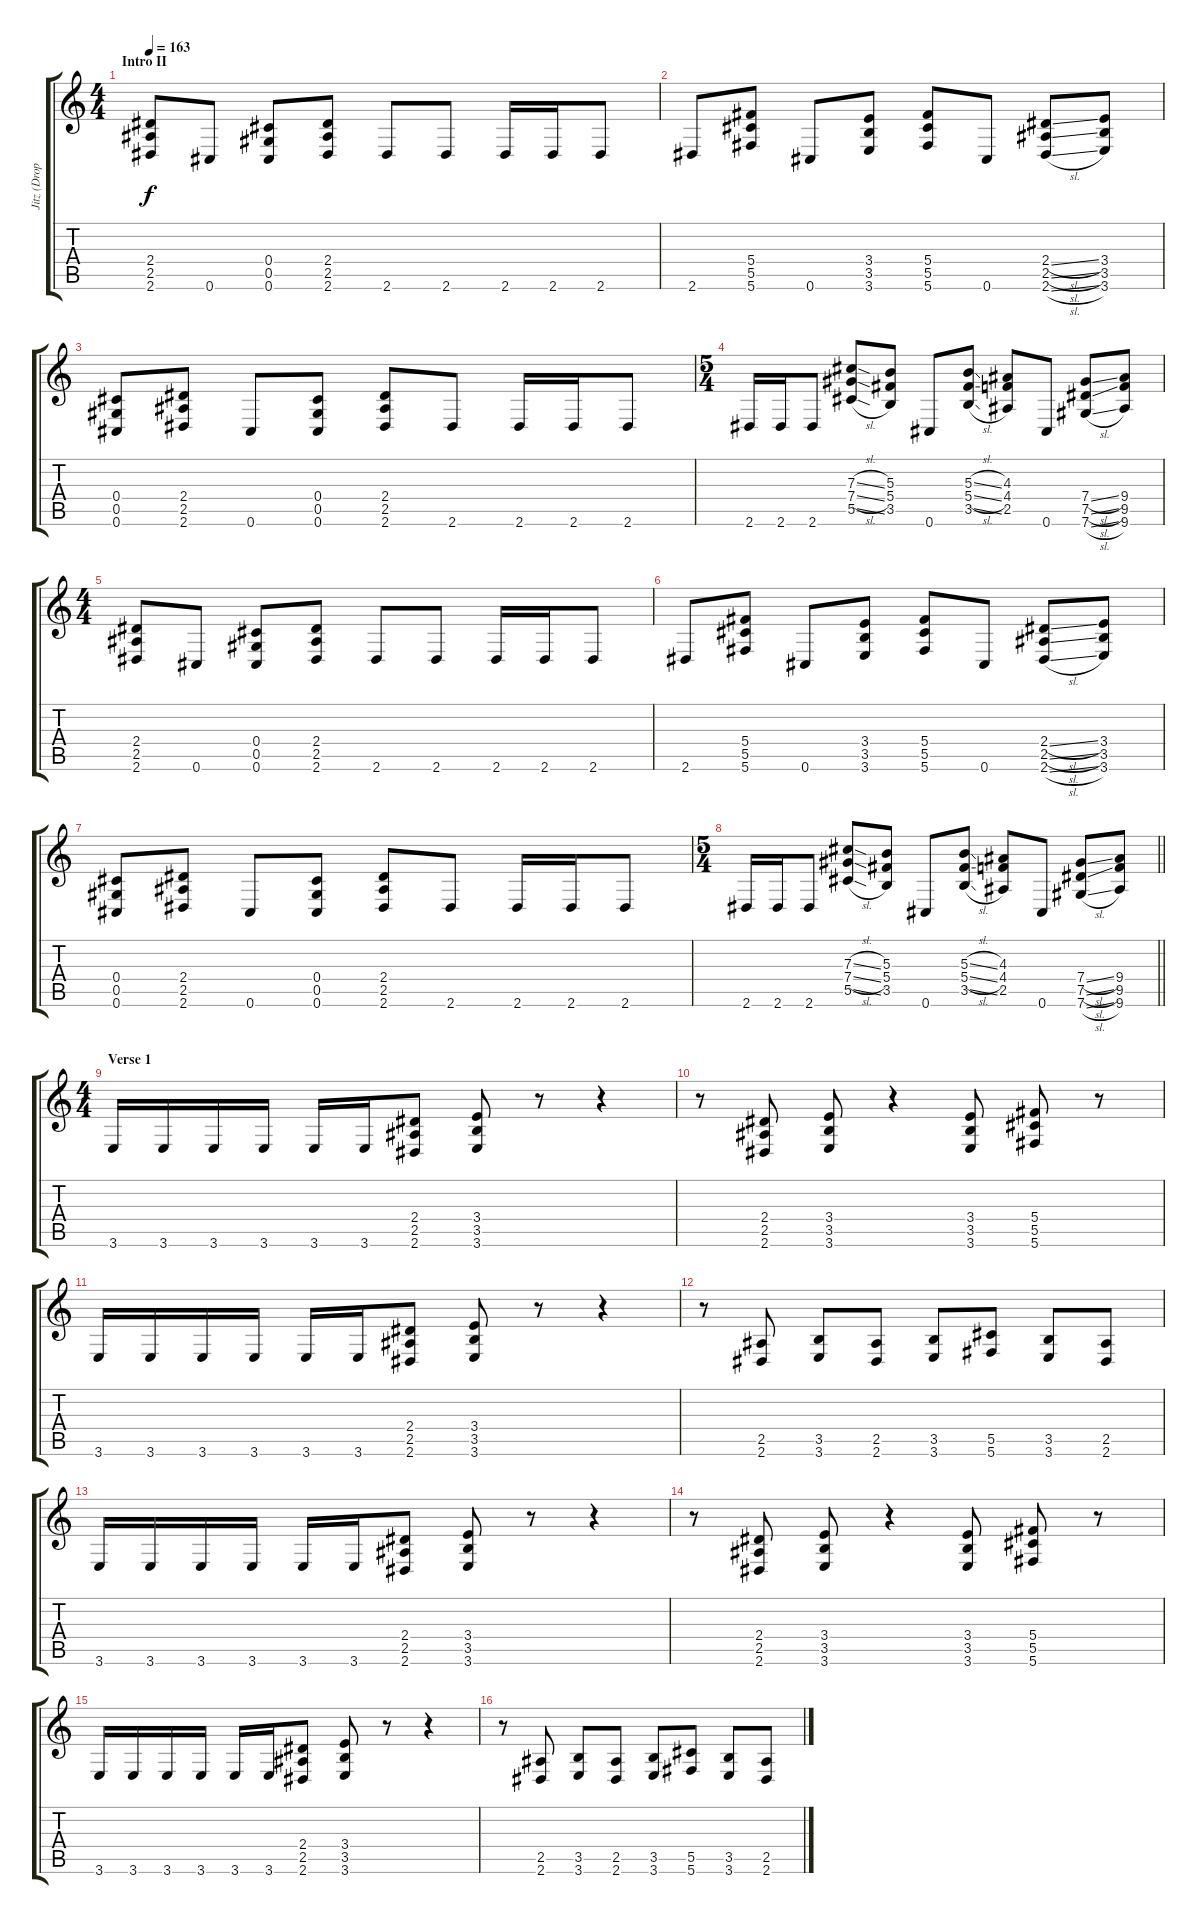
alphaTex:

\track ("Jitz (Dropped Db - Db-Ab-Db-Gb-Bb-Eb)" "Jitz (Drop") {instrument distortionguitar}
\staff {score tabs}
\tuning (Eb4 Bb3 Gb3 Db3 Ab2 Db2) {hide}
\ts (4 4)
\section ("" "Intro II")
\tempo 163
\clef g2
\ks c
(2.4 2.5 2.6).8{dy f} 0.6.8 (0.4 0.5 0.6).8 (2.4 2.5 2.6).8 2.6.8 2.6.8 2.6.16 2.6.16 2.6.8 |
2.6.8 (5.4 5.5 5.6).8 0.6.8 (3.4 3.5 3.6).8 (5.4 5.5 5.6).8 0.6.8 (2.4{sl} 2.5{sl} 2.6{sl}).8 (3.4 3.5 3.6).8 |
(0.4 0.5 0.6).8 (2.4 2.5 2.6).8 0.6.8 (0.4 0.5 0.6).8 (2.4 2.5 2.6).8 2.6.8 2.6.16 2.6.16 2.6.8 |
\ts (5 4)
2.6.16 2.6.16 2.6.8 (7.3{sl} 7.4{sl} 5.5{sl}).8 (5.3 5.4 3.5).8 0.6.8 (5.3{sl} 5.4{sl} 3.5{sl}).8 (4.3 4.4 2.5).8 0.6.8 (7.4{sl} 7.5{sl} 7.6{sl}).8 (9.4 9.5 9.6).8 |
\ts (4 4)
(2.4 2.5 2.6).8 0.6.8 (0.4 0.5 0.6).8 (2.4 2.5 2.6).8 2.6.8 2.6.8 2.6.16 2.6.16 2.6.8 |
2.6.8 (5.4 5.5 5.6).8 0.6.8 (3.4 3.5 3.6).8 (5.4 5.5 5.6).8 0.6.8 (2.4{sl} 2.5{sl} 2.6{sl}).8 (3.4 3.5 3.6).8 |
(0.4 0.5 0.6).8 (2.4 2.5 2.6).8 0.6.8 (0.4 0.5 0.6).8 (2.4 2.5 2.6).8 2.6.8 2.6.16 2.6.16 2.6.8 |
\ts (5 4)
\barLineRight lightlight
2.6.16 2.6.16 2.6.8 (7.3{sl} 7.4{sl} 5.5{sl}).8 (5.3 5.4 3.5).8 0.6.8 (5.3{sl} 5.4{sl} 3.5{sl}).8 (4.3 4.4 2.5).8 0.6.8 (7.4{sl} 7.5{sl} 7.6{sl}).8 (9.4 9.5 9.6).8 |
\ts (4 4)
\section ("" "Verse 1")
3.6.16 3.6.16 3.6.16 3.6.16 3.6.16 3.6.16 (2.4 2.5 2.6).8 (3.4 3.5 3.6).8 r.8 r.4 |
r.8 (2.4 2.5 2.6).8 (3.4 3.5 3.6).8 r.4 (3.4 3.5 3.6).8 (5.4 5.5 5.6).8 r.8 |
3.6.16 3.6.16 3.6.16 3.6.16 3.6.16 3.6.16 (2.4 2.5 2.6).8 (3.4 3.5 3.6).8 r.8 r.4 |
r.8 (2.5 2.6).8 (3.5 3.6).8 (2.5 2.6).8 (3.5 3.6).8 (5.5 5.6).8 (3.5 3.6).8 (2.5 2.6).8 |
3.6.16 3.6.16 3.6.16 3.6.16 3.6.16 3.6.16 (2.4 2.5 2.6).8 (3.4 3.5 3.6).8 r.8 r.4 |
r.8 (2.4 2.5 2.6).8 (3.4 3.5 3.6).8 r.4 (3.4 3.5 3.6).8 (5.4 5.5 5.6).8 r.8 |
3.6.16 3.6.16 3.6.16 3.6.16 3.6.16 3.6.16 (2.4 2.5 2.6).8 (3.4 3.5 3.6).8 r.8 r.4 |
r.8 (2.5 2.6).8 (3.5 3.6).8 (2.5 2.6).8 (3.5 3.6).8 (5.5 5.6).8 (3.5 3.6).8 (2.5 2.6).8
